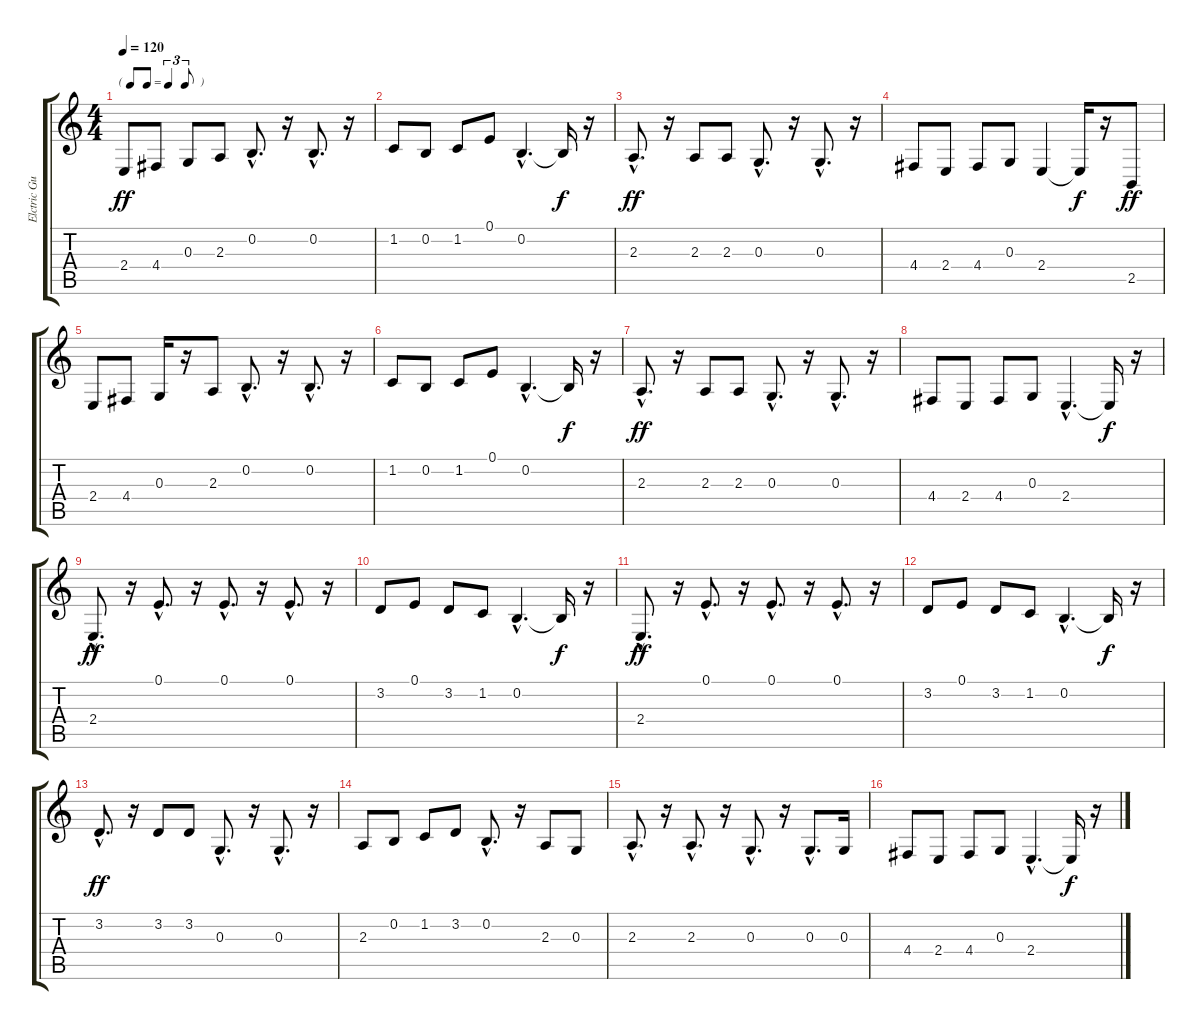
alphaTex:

\track ("Elctric Guitar" "Elctric Gu") {instrument fx8scifi}
\staff {score tabs}
\tuning (E4 B3 G3 D3 A2 E2) {hide}
\ts (4 4)
\tf triplet8th
\tempo 120
\clef g2
\ks c
2.4.8{dy ff instrument fx8scifi} 4.4.8 0.3.8 2.3.8 0.2{hac}.8{d} r.16 0.2{hac}.8{d} r.16 |
1.2.8 0.2.8 1.2.8 0.1.8 0.2{hac}.4{d} 0.2{t}.16{dy f} r.16 |
2.3{hac}.8{d dy ff} r.16 2.3.8 2.3.8 0.3{hac}.8{d} r.16 0.3{hac}.8{d} r.16 |
4.4.8 2.4.8 4.4.8 0.3.8 2.4.4 2.4{t}.16{dy f} r.16 2.5.8{dy ff} |
2.4.8 4.4.8 0.3.16 r.16 2.3.8 0.2{hac}.8{d} r.16 0.2{hac}.8{d} r.16 |
1.2.8 0.2.8 1.2.8 0.1.8 0.2{hac}.4{d} 0.2{t}.16{dy f} r.16 |
2.3{hac}.8{d dy ff} r.16 2.3.8 2.3.8 0.3{hac}.8{d} r.16 0.3{hac}.8{d} r.16 |
4.4.8 2.4.8 4.4.8 0.3.8 2.4{hac}.4{d} 2.4{t}.16{dy f} r.16 |
2.4{hac}.8{d dy ff} r.16 0.1{hac}.8{d} r.16 0.1{hac}.8{d} r.16 0.1{hac}.8{d} r.16 |
3.2.8 0.1.8 3.2.8 1.2.8 0.2{hac}.4{d} 0.2{t}.16{dy f} r.16 |
2.4{hac}.8{d dy ff} r.16 0.1{hac}.8{d} r.16 0.1{hac}.8{d} r.16 0.1{hac}.8{d} r.16 |
3.2.8 0.1.8 3.2.8 1.2.8 0.2{hac}.4{d} 0.2{t}.16{dy f} r.16 |
3.2{hac}.8{d dy ff} r.16 3.2.8 3.2.8 0.3{hac}.8{d} r.16 0.3{hac}.8{d} r.16 |
2.3.8 0.2.8 1.2.8 3.2.8 0.2{hac}.8{d} r.16 2.3.8 0.3.8 |
2.3{hac}.8{d} r.16 2.3{hac}.8{d} r.16 0.3{hac}.8{d} r.16 0.3{hac}.8{d} 0.3.16 |
4.4.8 2.4.8 4.4.8 0.3.8 2.4{hac}.4{d} 2.4{t}.16{dy f} r.16
